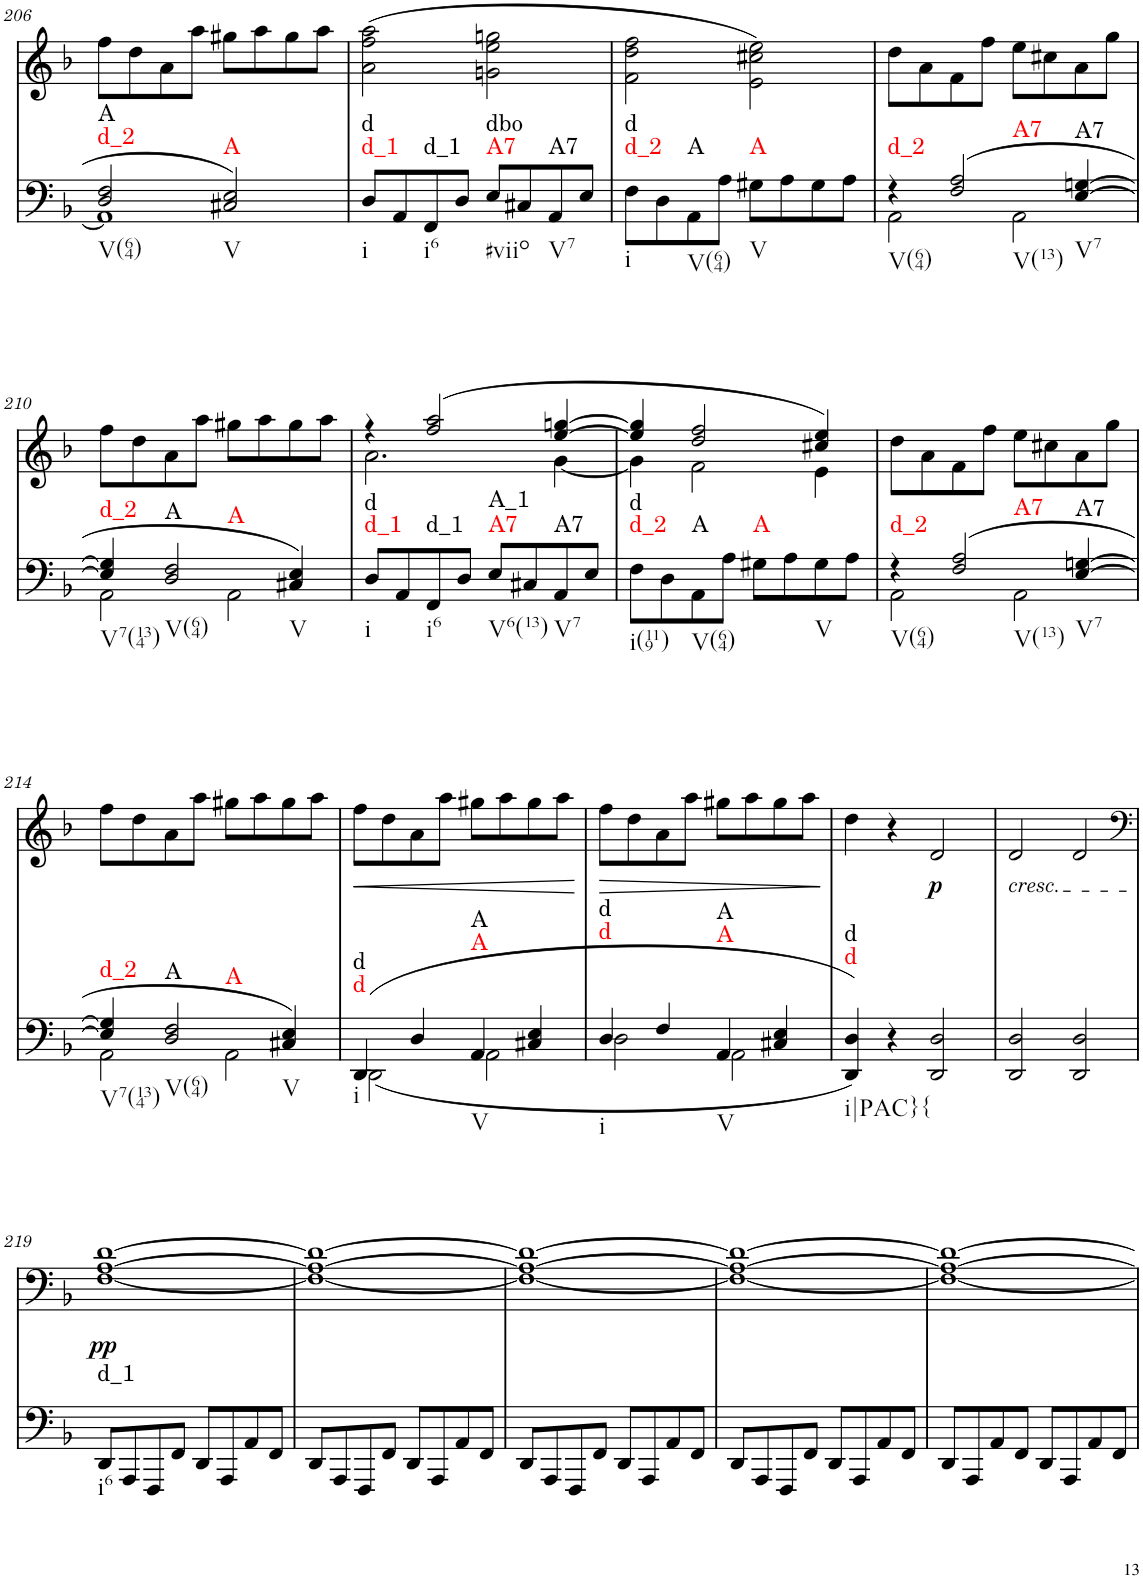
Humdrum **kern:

**kern	**harte	**kern	**text	**dynam
*part2	*part2	*part1	*part1	*part1
*staff2	*	*staff1	*staff1	*staff1
*I"piano	*	*I"piano	*	*
*I'Pno	*	*I'Pno	*	*
!!LO:PB:g=z
*clefF4	*	*clefG2	*	*
*k[b-]	*	*k[b-]	*	*
*d:	*	*d:	*	*
*M4/4	*	*M4/4	*	*
=206	=206	=206	=206	=206
*^	*	*	*	*
!	!	!LO:H:n=1:kt=d_2	!	!	!
!	!	!LO:H:n=2:kt=A	!	!	!
2D/ 2F/	1AA]	N N	8ff\L	.	.
.	.	.	8dd\	.	.
.	.	.	8a\	.	.
.	.	.	8aa\J	.	.
!	!	!LO:H:kt=A	!	!	!
2C#X/ 2E/	.	N	8gg#X\L	.	.
.	.	.	8aa\	.	.
.	.	.	8gg#\	.	.
.	.	.	8aa\J	.	.
*v	*v	*	*	*	*
=207	=207	=207	=207	=207
!	!LO:H:n=1:kt=d_1	!	!	!
!	!LO:H:n=2:kt=d	!	!	!
8D/L	N N	(2a\ 2ff\ 2aa\	.	.
8AA/	.	.	.	.
!	!LO:H:kt=d_1	!	!	!
8FF/	N	.	.	.
8D/J	.	.	.	.
!	!LO:H:n=1:kt=A7	!	!	!
!	!LO:H:n=2:kt=dbo	!	!	!
8E/L	N N	2gn\ 2ee\ 2ggn\	.	.
8C#X/	.	.	.	.
!	!LO:H:kt=A7	!	!	!
8AA/	N	.	.	.
8E/J	.	.	.	.
=208	=208	=208	=208	=208
!	!LO:H:n=1:kt=d_2	!	!	!
!	!LO:H:n=2:kt=d	!	!	!
8F\L	N N	2f\ 2dd\ 2ff\	.	.
8D\	.	.	.	.
!	!LO:H:kt=A	!	!	!
8AA\	N	.	.	.
8A\J	.	.	.	.
!	!LO:H:kt=A	!	!	!
8G#X\L	N	2e\ 2cc#X\ 2ee\)	.	.
8A\	.	.	.	.
8G#\	.	.	.	.
8A\J	.	.	.	.
=209	=209	=209	=209	=209
*^	*	*	*	*
!	!	!LO:H:kt=d_2	!	!	!
4r	2AA\	N	8dd\L	.	.
.	.	.	8a\	.	.
!	!	!LO:H:kt=A7	!	!	!
(2F/ 2A/	.	N	8f\	.	.
.	.	.	8ff\J	.	.
.	2AA\	.	8ee\L	.	.
.	.	.	8cc#X\	.	.
!	!	!LO:H:kt=A7	!	!	!
[4E/ [4Gn/	.	N	8a\	.	.
.	.	.	8gg\J	.	.
!!LO:LB:g=z
=210	=210	=210	=210	=210	=210
!	!	!LO:H:kt=d_2	!	!	!
4E/] 4G/]	2AA\	N	8ff\L	.	.
.	.	.	8dd\	.	.
!	!	!LO:H:n=1:kt=A	!	!	!
!	!	!LO:H:n=2:kt=A	!	!	!
2D/ 2F/	.	N N	8a\	.	.
.	.	.	8aa\J	.	.
.	2AA\	.	8gg#X\L	.	.
.	.	.	8aa\	.	.
4C#X/ 4E/)	.	.	8gg#\	.	.
.	.	.	8aa\J	.	.
*v	*v	*	*	*	*
=211	=211	=211	=211	=211
*	*	*^	*	*
!	!LO:H:n=1:kt=d_1	!	!	!	!
!	!LO:H:n=2:kt=d	!	!	!	!
8D/L	N N	4r	2.a\	.	.
8AA/	.	.	.	.	.
!	!LO:H:kt=d_1	!	!	!	!
8FF/	N	(2ff/ 2aa/	.	.	.
8D/J	.	.	.	.	.
!	!LO:H:n=1:kt=A7	!	!	!	!
!	!LO:H:n=2:kt=A_1	!	!	!	!
8E/L	N N	.	.	.	.
8C#X/	.	.	.	.	.
!	!LO:H:kt=A7	!	!	!	!
8AA/	N	[4ee/ [4ggn/	[4g\	.	.
8E/J	.	.	.	.	.
=212	=212	=212	=212	=212	=212
!	!LO:H:n=1:kt=d_2	!	!	!	!
!	!LO:H:n=2:kt=d	!	!	!	!
8F\L	N N	4ee/] 4gg/]	4g\]	.	.
8D\	.	.	.	.	.
!	!LO:H:kt=A	!	!	!	!
8AA\	N	2dd/ 2ff/	2f\	.	.
8A\J	.	.	.	.	.
!	!LO:H:kt=A	!	!	!	!
8G#X\L	N	.	.	.	.
8A\	.	.	.	.	.
8G#\	.	4cc#X/ 4ee/)	4e\	.	.
8A\J	.	.	.	.	.
*	*	*v	*v	*	*
=213	=213	=213	=213	=213
*^	*	*	*	*
!	!	!LO:H:kt=d_2	!	!	!
4r	2AA\	N	8dd\L	.	.
.	.	.	8a\	.	.
!	!	!LO:H:kt=A7	!	!	!
(2F/ 2A/	.	N	8f\	.	.
.	.	.	8ff\J	.	.
.	2AA\	.	8ee\L	.	.
.	.	.	8cc#X\	.	.
!	!	!LO:H:kt=A7	!	!	!
[4E/ [4Gn/	.	N	8a\	.	.
.	.	.	8gg\J	.	.
!!LO:LB:g=z
=214	=214	=214	=214	=214	=214
!	!	!LO:H:kt=d_2	!	!	!
4E/] 4G/]	2AA\	N	8ff\L	.	.
.	.	.	8dd\	.	.
!	!	!LO:H:n=1:kt=A	!	!	!
!	!	!LO:H:n=2:kt=A	!	!	!
2D/ 2F/	.	N N	8a\	.	.
.	.	.	8aa\J	.	.
.	2AA\	.	8gg#X\L	.	.
.	.	.	8aa\	.	.
4C#X/ 4E/)	.	.	8gg#\	.	.
.	.	.	8aa\J	.	.
=215	=215	=215	=215	=215	=215
!	!	!LO:H:n=1:kt=d	!	!LO:LY:b	!LO:HP:b
!	!	!LO:H:n=2:kt=d	!	!	!
(4DD/	(2DD\	N N	8ff\L	<	<
.	.	.	8dd\	.	.
4D/	.	.	8a\	.	.
.	.	.	8aa\J	.	.
!	!	!LO:H:n=1:kt=A	!	!	!
!	!	!LO:H:n=2:kt=A	!	!	!
4AA/	2AA\	N N	8gg#X\L	.	.
.	.	.	8aa\	.	.
4C#X/ 4E/	.	.	8gg#\	.	.
.	.	.	8aa\J	.	.
*v	*v	*	*	*	*
.	.	.	.	[
=216	=216	=216	=216	=216
*^	*	*	*	*
!	!	!LO:H:n=1:kt=d	!	!LO:LY:b	!LO:HP:b
!	!	!LO:H:n=2:kt=d	!	!	!
4D/	2D\	N N	8ff\L	>	>
.	.	.	8dd\	.	.
4F/	.	.	8a\	.	.
.	.	.	8aa\J	.	.
!	!	!LO:H:n=1:kt=A	!	!	!
!	!	!LO:H:n=2:kt=A	!	!	!
4AA/	2AA\	N N	8gg#X\L	.	.
.	.	.	8aa\	.	.
4C#X/ 4E/	.	.	8gg#\	.	.
.	.	.	8aa\J	.	.
*v	*v	*	*	*	*
.	.	.	.	]
=217	=217	=217	=217	=217
!	!LO:H:n=1:kt=d	!	!LO:LY:b	!
!	!LO:H:n=2:kt=d	!	!	!
4DD/ 4D/))	N N	4dd\	p	.
4r	.	4r	.	.
!	!	!	!LO:LY:b	!LO:DY:b
2DD/ 2D/	.	2d/	<	p
=218	=218	=218	=218	=218
!	!	!LO:TX:b:i:t=cresc.	!	!
2DD/ 2D/	.	2d/	.	.
2DD/ 2D/	.	2d/	.	.
!!LO:LB:g=z
=219	=219	=219	=219	=219
*	*	*clefF4	*	*
!	!LO:H:kt=d_1	!	!LO:LY:b	!LO:DY:b
8DD/L	N	[1F [1A [1d	pp	pp
8AAA/	.	.	.	.
8FFF/	.	.	.	.
8FF/J	.	.	.	.
8DD/L	.	.	.	.
8AAA/	.	.	.	.
8AA/	.	.	.	.
8FF/J	.	.	.	.
=220	=220	=220	=220	=220
8DD/L	.	1F_ 1A_ 1d_	.	.
8AAA/	.	.	.	.
8FFF/	.	.	.	.
8FF/J	.	.	.	.
8DD/L	.	.	.	.
8AAA/	.	.	.	.
8AA/	.	.	.	.
8FF/J	.	.	.	.
=221	=221	=221	=221	=221
8DD/L	.	1F_ 1A_ 1d_	.	.
8AAA/	.	.	.	.
8FFF/	.	.	.	.
8FF/J	.	.	.	.
8DD/L	.	.	.	.
8AAA/	.	.	.	.
8AA/	.	.	.	.
8FF/J	.	.	.	.
=222	=222	=222	=222	=222
8DD/L	.	1F_ 1A_ 1d_	.	.
8AAA/	.	.	.	.
8FFF/	.	.	.	.
8FF/J	.	.	.	.
8DD/L	.	.	.	.
8AAA/	.	.	.	.
8AA/	.	.	.	.
8FF/J	.	.	.	.
=223	=223	=223	=223	=223
8DD/L	.	1F_ 1A_ 1d_	.	.
8AAA/	.	.	.	.
8AA/	.	.	.	.
8FF/J	.	.	.	.
8DD/L	.	.	.	.
8AAA/	.	.	.	.
8AA/	.	.	.	.
8FF/J	.	.	.	.
=	=	=	=	=
*-	*-	*-	*-	*-
